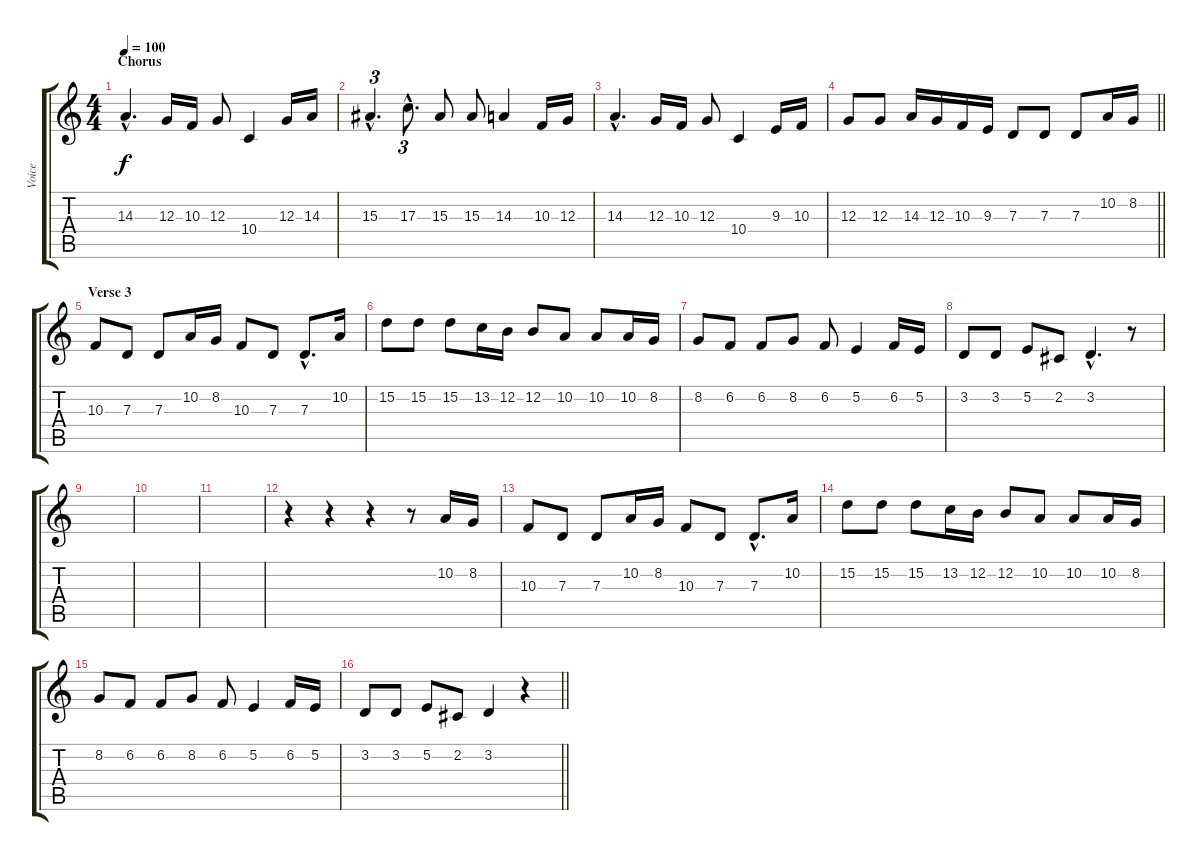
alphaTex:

\track ("Voice" "Voice") {instrument clarinet}
\staff {score tabs}
\tuning (E4 B3 G3 D3 A2 E2) {hide}
\ts (4 4)
\section ("" "Chorus")
\tempo 100
\clef g2
\ks c
14.3{hac}.4{d dy f} 12.3.16 10.3.16 12.3.8 10.4.4 12.3.16 14.3.16 |
15.3{hac}.4{d tu (3 2)} 17.3{hac}.8{d tu (3 2)} 15.3.8 15.3.8 14.3.4 10.3.16 12.3.16 |
14.3{hac}.4{d} 12.3.16 10.3.16 12.3.8 10.4.4 9.3.16 10.3.16 |
\barLineRight lightlight
12.3.8 12.3.8 14.3.16 12.3.16 10.3.16 9.3.16 7.3.8 7.3.8 7.3.8 10.2.16 8.2.16 |
\section ("" "Verse 3")
10.3.8 7.3.8 7.3.8 10.2.16 8.2.16 10.3.8 7.3.8 7.3{hac}.8{d} 10.2.16 |
15.2.8 15.2.8 15.2.8 13.2.16 12.2.16 12.2.8 10.2.8 10.2.8 10.2.16 8.2.16 |
8.2.8 6.2.8 6.2.8 8.2.8 6.2.8 5.2.4 6.2.16 5.2.16 |
3.2.8 3.2.8 5.2.8 2.2.8 3.2{hac}.4{d} r.8 |
|
|
|
r.4 r.4 r.4 r.8 10.2.16 8.2.16 |
10.3.8 7.3.8 7.3.8 10.2.16 8.2.16 10.3.8 7.3.8 7.3{hac}.8{d} 10.2.16 |
15.2.8 15.2.8 15.2.8 13.2.16 12.2.16 12.2.8 10.2.8 10.2.8 10.2.16 8.2.16 |
8.2.8 6.2.8 6.2.8 8.2.8 6.2.8 5.2.4 6.2.16 5.2.16 |
\barLineRight lightlight
3.2.8 3.2.8 5.2.8 2.2.8 3.2.4 r.4
